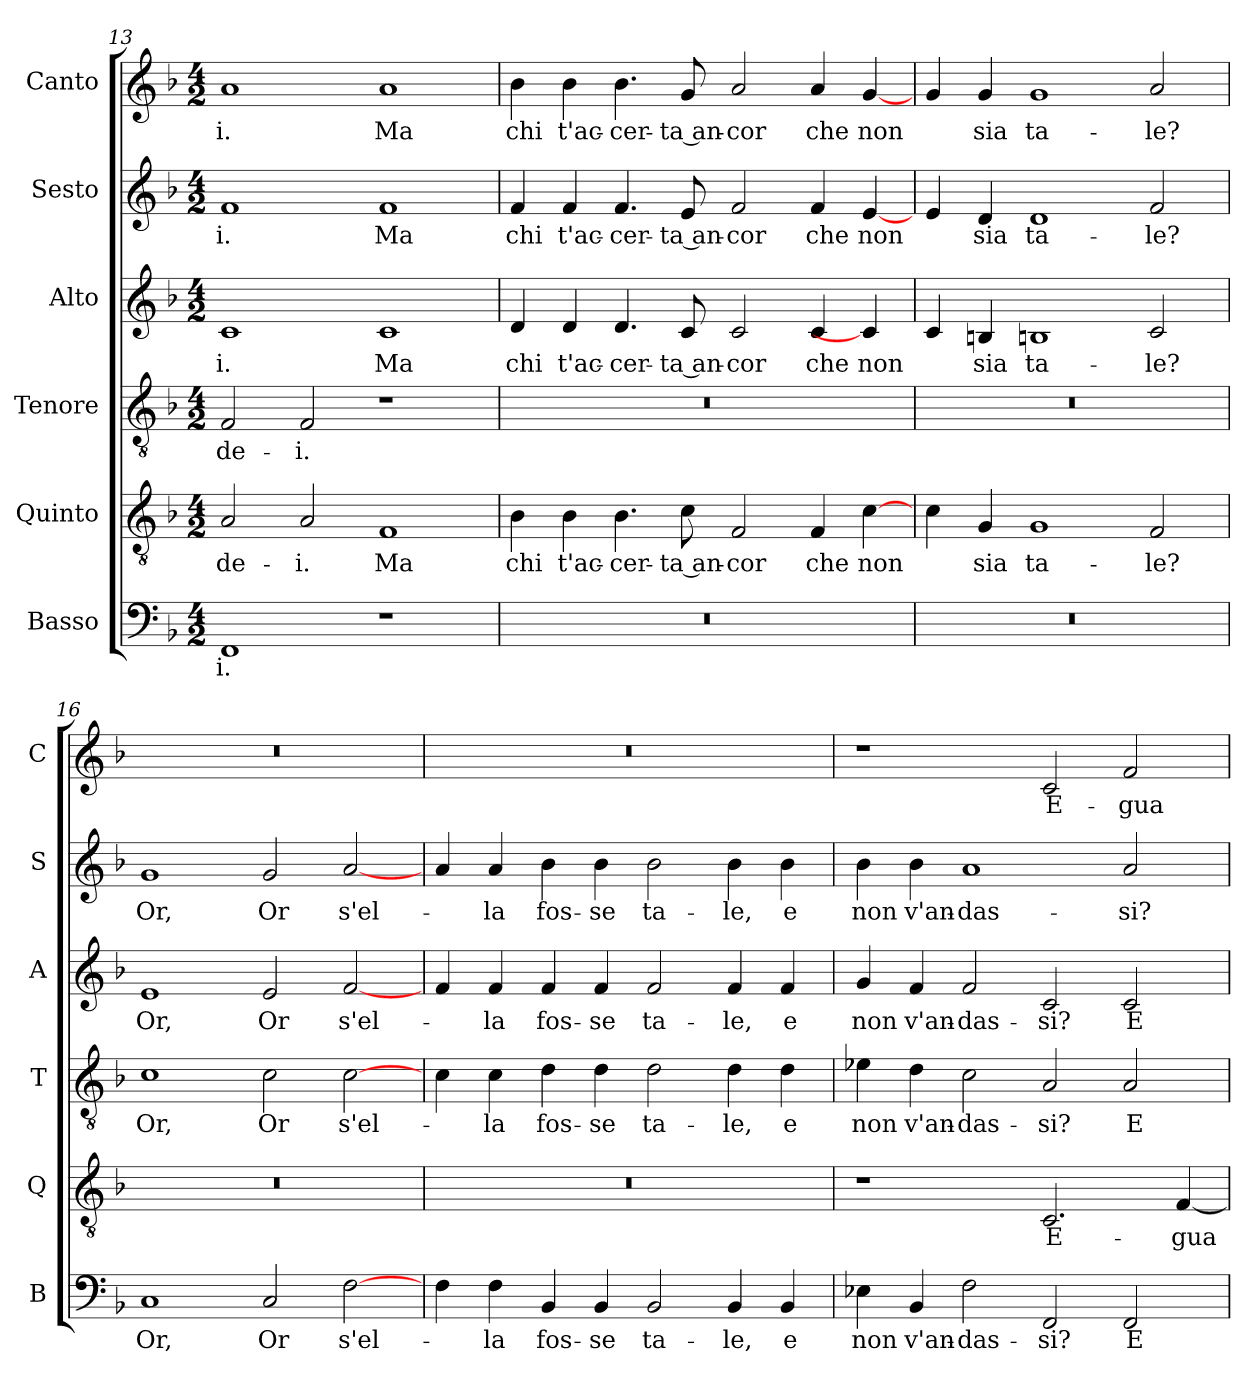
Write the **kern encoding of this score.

**kern	**text	**kern	**text	**kern	**text	**kern	**text	**kern	**text	**kern	**text
*part6	*part6	*part5	*part5	*part4	*part4	*part3	*part3	*part2	*part2	*part1	*part1
*staff6	*staff6	*staff5	*staff5	*staff4	*staff4	*staff3	*staff3	*staff2	*staff2	*staff1	*staff1
*I"Basso	*	*I"Quinto	*	*I"Tenore	*	*I"Alto	*	*I"Sesto	*	*I"Canto	*
*I'B	*	*I'Q	*	*I'T	*	*I'A	*	*I'S	*	*I'C	*
*clefF4	*	*clefGv2	*	*clefGv2	*	*clefG2	*	*clefG2	*	*clefG2	*
*k[b-]	*	*k[b-]	*	*k[b-]	*	*k[b-]	*	*k[b-]	*	*k[b-]	*
*d:	*	*d:	*	*d:	*	*d:	*	*d:	*	*d:	*
*M4/2	*	*M4/2	*	*M4/2	*	*M4/2	*	*M4/2	*	*M4/2	*
=13	=13	=13	=13	=13	=13	=13	=13	=13	=13	=13	=13
1FF	-i.	2A	de-	2F	de-	1c	-i.	1f	-i.	1a	-i.
.	.	2A	-i.	2F	-i.	.	.	.	.	.	.
1r	.	1F	Ma	1r	.	1c	Ma	1f	Ma	1a	Ma
=14	=14	=14	=14	=14	=14	=14	=14	=14	=14	=14	=14
0r	.	4B-	chi	0r	.	4d	chi	4f	chi	4b-	chi
.	.	4B-	t'ac-	.	.	4d	t'ac-	4f	t'ac-	4b-	t'ac-
.	.	4.B-	-cer-	.	.	4.d	-cer-	4.f	-cer-	4.b-	-cer-
.	.	8c	-ta an-	.	.	8c	-ta an-	8e	-ta an-	8g	-ta an-
.	.	2F	-cor	.	.	2c	-cor	2f	-cor	2a	-cor
.	.	4F	che	.	.	4c	che	4f	che	4a	che
.	.	[4c	non	.	.	4c]	non	[4e	non	[4g	non
=15	=15	=15	=15	=15	=15	=15	=15	=15	=15	=15	=15
0r	.	4c	.	0r	.	4c	.	4e	.	4g	.
.	.	4G	sia	.	.	4Bn	sia	4d	sia	4g	sia
.	.	1G	ta-	.	.	1Bn	ta-	1d	ta-	1g	ta-
.	.	2F	-le?	.	.	2c	-le?	2f	-le?	2a	-le?
=16	=16	=16	=16	=16	=16	=16	=16	=16	=16	=16	=16
1C	Or,	0r	.	1c	Or,	1e	Or,	1g	Or,	0r	.
2C	Or	.	.	2c	Or	2e	Or	2g	Or	.	.
[2F	s'el-	.	.	[2c	s'el-	[2f	s'el-	[2a	s'el-	.	.
=17	=17	=17	=17	=17	=17	=17	=17	=17	=17	=17	=17
4F	.	0r	.	4c	.	4f	.	4a	.	0r	.
4F	-la	.	.	4c	-la	4f	-la	4a	-la	.	.
4BB-	fos-	.	.	4d	fos-	4f	fos-	4b-	fos-	.	.
4BB-	-se	.	.	4d	-se	4f	-se	4b-	-se	.	.
2BB-	ta-	.	.	2d	ta-	2f	ta-	2b-	ta-	.	.
4BB-	-le,	.	.	4d	-le,	4f	-le,	4b-	-le,	.	.
4BB-	e	.	.	4d	e	4f	e	4b-	e	.	.
=18	=18	=18	=18	=18	=18	=18	=18	=18	=18	=18	=18
4E-X	non	1r	.	4e-X	non	4g	non	4b-	non	1r	.
4BB-	v'an-	.	.	4d	v'an-	4f	v'an-	4b-	v'an-	.	.
2F	-das-	.	.	2c	-das-	2f	-das-	1a	-das-	.	.
2FF	-si?	2.C	E-	2A	-si?	2c	-si?	.	.	2c	E-
2FF	E-	.	.	2A	E-	2c	E-	2a	-si?	2f	-gua-
.	.	[4F	-gua-	.	.	.	.	.	.	.	.
=	=	=	=	=	=	=	=	=	=	=	=
*-	*-	*-	*-	*-	*-	*-	*-	*-	*-	*-	*-
